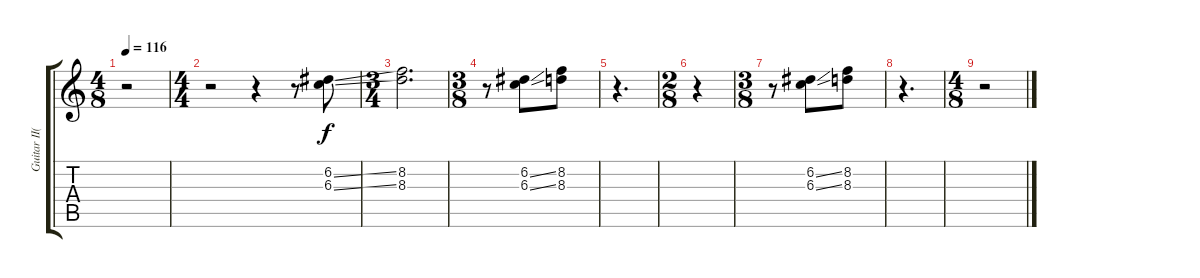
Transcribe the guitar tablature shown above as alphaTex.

\track ("Guitar II(D-A-D-F#-A-D)(Electric+Slide)" "Guitar II(") {instrument electricguitarclean}
\staff {score tabs}
\tuning (D4 A3 Gb3 D3 A2 D2) {hide}
\ts (4 8)
\tempo 116
\clef g2
\ks c
r.2{dy f} |
\ts (4 4)
r.2 r.4 r.8 (6.2{ss} 6.3{ss}).8 |
\ts (3 4)
(8.2 8.3).2{d} |
\ts (3 8)
r.8 (6.2{ss} 6.3{ss}).8 (8.2 8.3).8 |
r.4{d} |
\ts (2 8)
r.4 |
\ts (3 8)
r.8 (6.2{ss} 6.3{ss}).8 (8.2 8.3).8 |
r.4{d} |
\ts (4 8)
r.2
